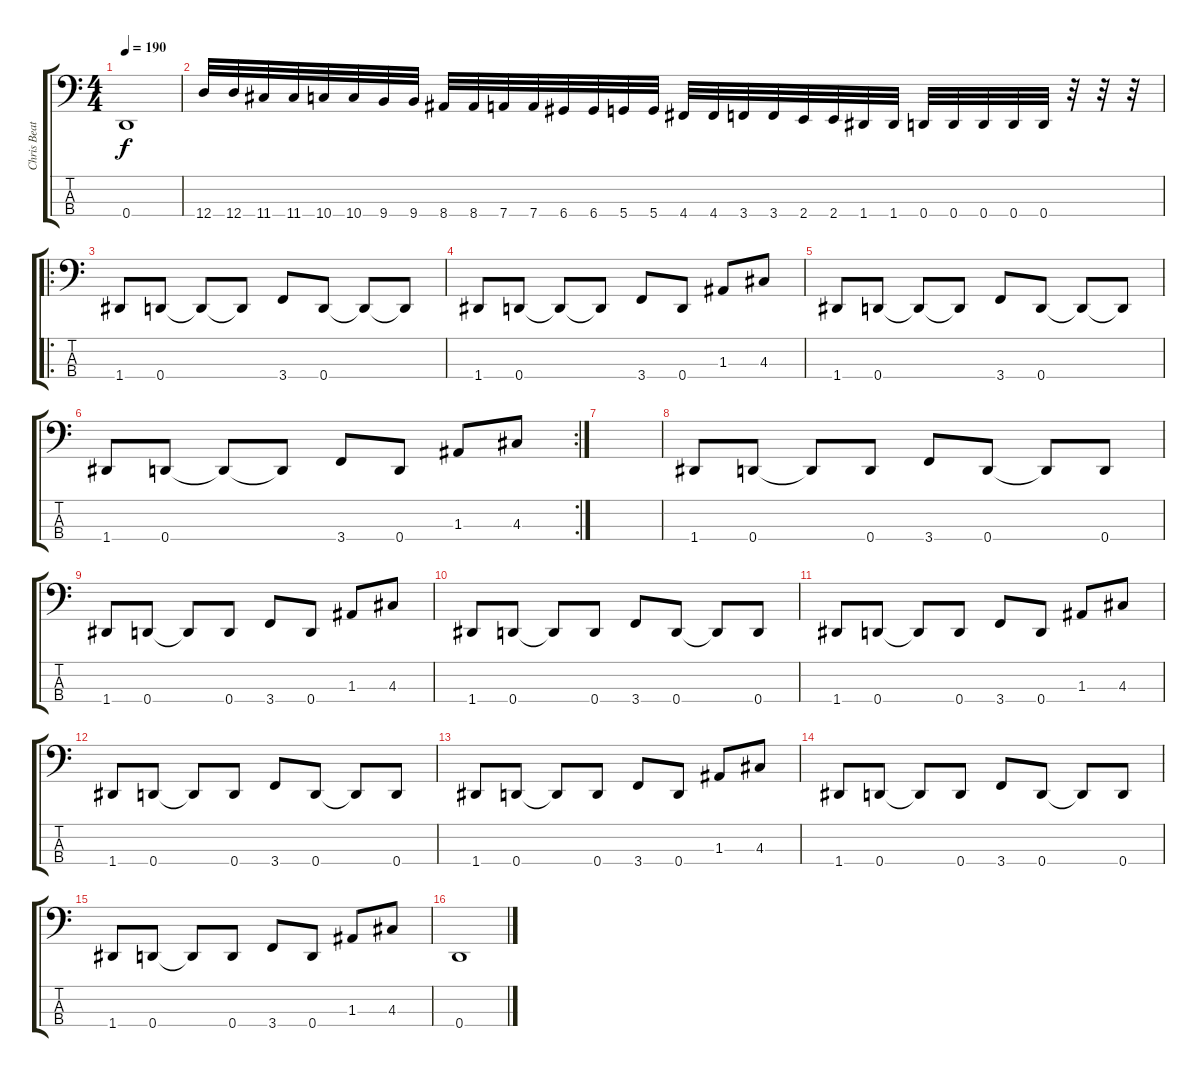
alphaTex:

\track ("Chris Beattie (Bass)" "Chris Beat") {instrument electricbasspick}
\staff {score tabs}
\tuning (G2 D2 A1 D1) {hide}
\ts (4 4)
\tempo 190
\clef f4
\ks c
0.4.1{dy f} |
12.4.32 12.4.32 11.4.32 11.4.32 10.4.32 10.4.32 9.4.32 9.4.32 8.4.32 8.4.32 7.4.32 7.4.32 6.4.32 6.4.32 5.4.32 5.4.32 4.4.32 4.4.32 3.4.32 3.4.32 2.4.32 2.4.32 1.4.32 1.4.32 0.4.32 0.4.32 0.4.32 0.4.32 0.4.32 r.32 r.32 r.32 |
\ro
1.4.8 0.4.8 0.4{t}.8 0.4{t}.8 3.4.8 0.4.8 0.4{t}.8 0.4{t}.8 |
1.4.8 0.4.8 0.4{t}.8 0.4{t}.8 3.4.8 0.4.8 1.3.8 4.3.8 |
1.4.8 0.4.8 0.4{t}.8 0.4{t}.8 3.4.8 0.4.8 0.4{t}.8 0.4{t}.8 |
\rc 2
1.4.8 0.4.8 0.4{t}.8 0.4{t}.8 3.4.8 0.4.8 1.3.8 4.3.8 |
|
1.4.8 0.4.8 0.4{t}.8 0.4.8 3.4.8 0.4.8 0.4{t}.8 0.4.8 |
1.4.8 0.4.8 0.4{t}.8 0.4.8 3.4.8 0.4.8 1.3.8 4.3.8 |
1.4.8 0.4.8 0.4{t}.8 0.4.8 3.4.8 0.4.8 0.4{t}.8 0.4.8 |
1.4.8 0.4.8 0.4{t}.8 0.4.8 3.4.8 0.4.8 1.3.8 4.3.8 |
1.4.8 0.4.8 0.4{t}.8 0.4.8 3.4.8 0.4.8 0.4{t}.8 0.4.8 |
1.4.8 0.4.8 0.4{t}.8 0.4.8 3.4.8 0.4.8 1.3.8 4.3.8 |
1.4.8 0.4.8 0.4{t}.8 0.4.8 3.4.8 0.4.8 0.4{t}.8 0.4.8 |
1.4.8 0.4.8 0.4{t}.8 0.4.8 3.4.8 0.4.8 1.3.8 4.3.8 |
0.4.1
